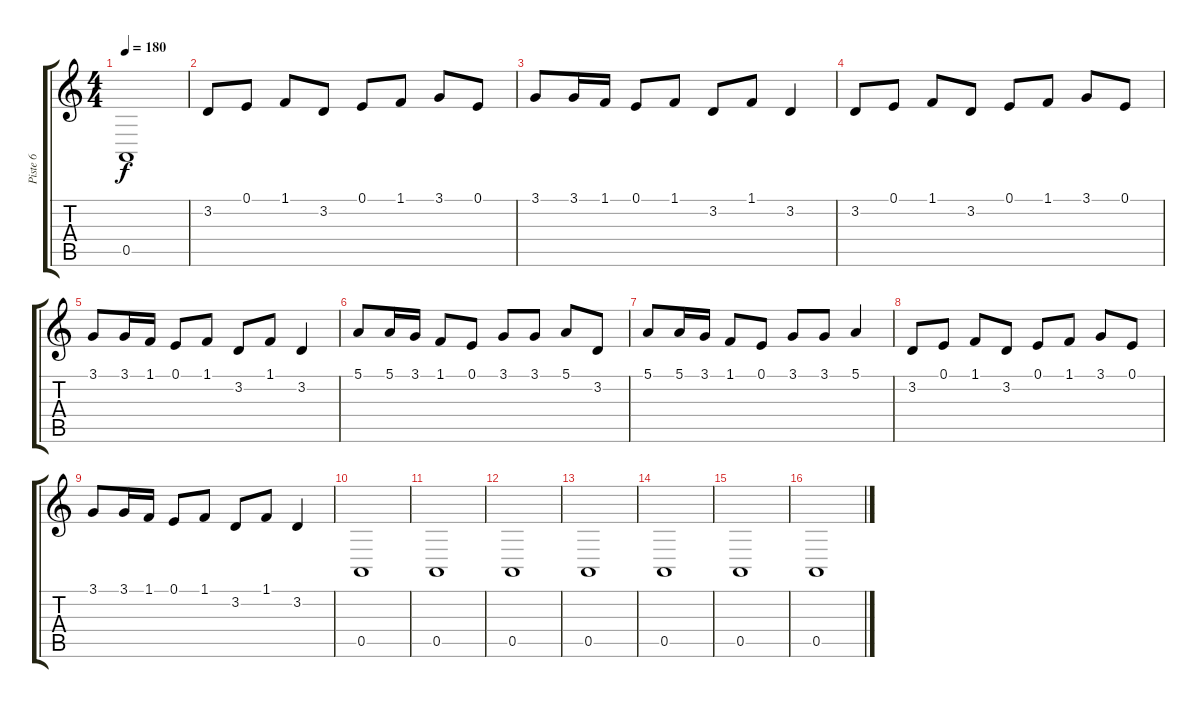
\track ("Piste 6" "Piste 6") {instrument bassoon}
\staff {score tabs}
\tuning (E4 B3 G3 D3 A2 E2) {hide}
\ts (4 4)
\tempo 180
\clef g2
\ks c
0.5.1{dy f} |
3.2.8 0.1.8 1.1.8 3.2.8 0.1.8 1.1.8 3.1.8 0.1.8 |
3.1.8 3.1.16 1.1.16 0.1.8 1.1.8 3.2.8 1.1.8 3.2.4 |
3.2.8 0.1.8 1.1.8 3.2.8 0.1.8 1.1.8 3.1.8 0.1.8 |
3.1.8 3.1.16 1.1.16 0.1.8 1.1.8 3.2.8 1.1.8 3.2.4 |
5.1.8 5.1.16 3.1.16 1.1.8 0.1.8 3.1.8 3.1.8 5.1.8 3.2.8 |
5.1.8 5.1.16 3.1.16 1.1.8 0.1.8 3.1.8 3.1.8 5.1.4 |
3.2.8 0.1.8 1.1.8 3.2.8 0.1.8 1.1.8 3.1.8 0.1.8 |
3.1.8 3.1.16 1.1.16 0.1.8 1.1.8 3.2.8 1.1.8 3.2.4 |
0.5.1 |
0.5.1 |
0.5.1 |
0.5.1 |
0.5.1 |
0.5.1 |
0.5.1
